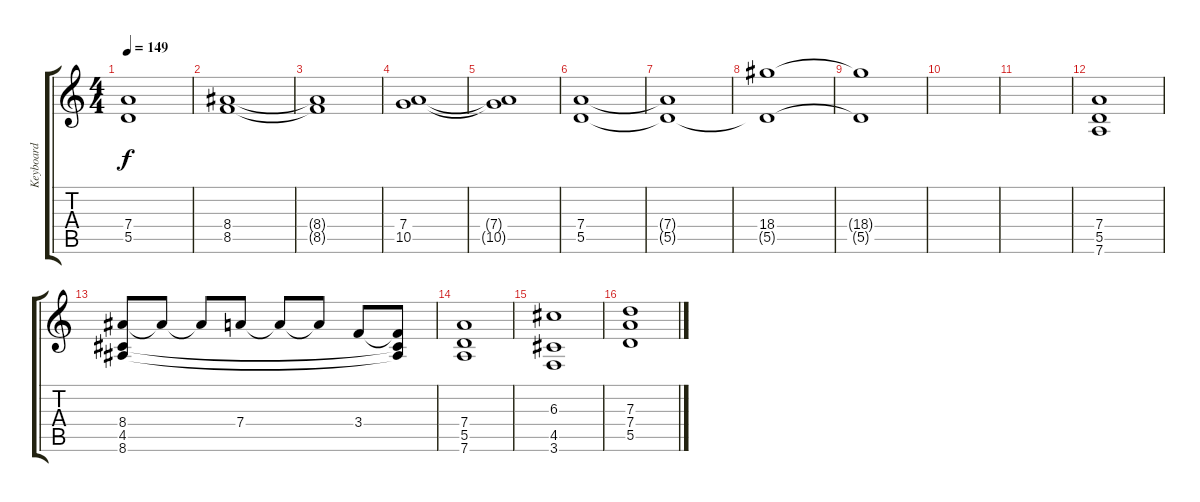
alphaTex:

\track ("Keyboard" "Keyboard") {instrument synthstrings1}
\staff {score tabs}
\tuning (E5 B4 G4 D4 A3 D3) {hide}
\ts (4 4)
\tempo 149
\clef g2
\ks c
(7.4{t} 5.5{t}).1{dy f} |
(8.4 8.5).1 |
(8.4{t} 8.5{t}).1 |
(7.4 10.5).1 |
(7.4{t} 10.5{t}).1 |
(7.4 5.5).1 |
(7.4{t} 5.5{t}).1 |
(18.4 5.5{t}).1 |
(18.4{t} 5.5{t}).1 |
|
|
(7.4 5.5 7.6).1 |
(8.4 4.5 8.6).8 8.4{t}.8 8.4{t}.8 7.4.8 7.4{t}.8 7.4{t}.8 3.4.8 (3.4{t} 4.5{t} 8.6{t}).8 |
(7.4 5.5 7.6).1 |
(6.3 4.5 3.6).1 |
(7.3 7.4 5.5).1
